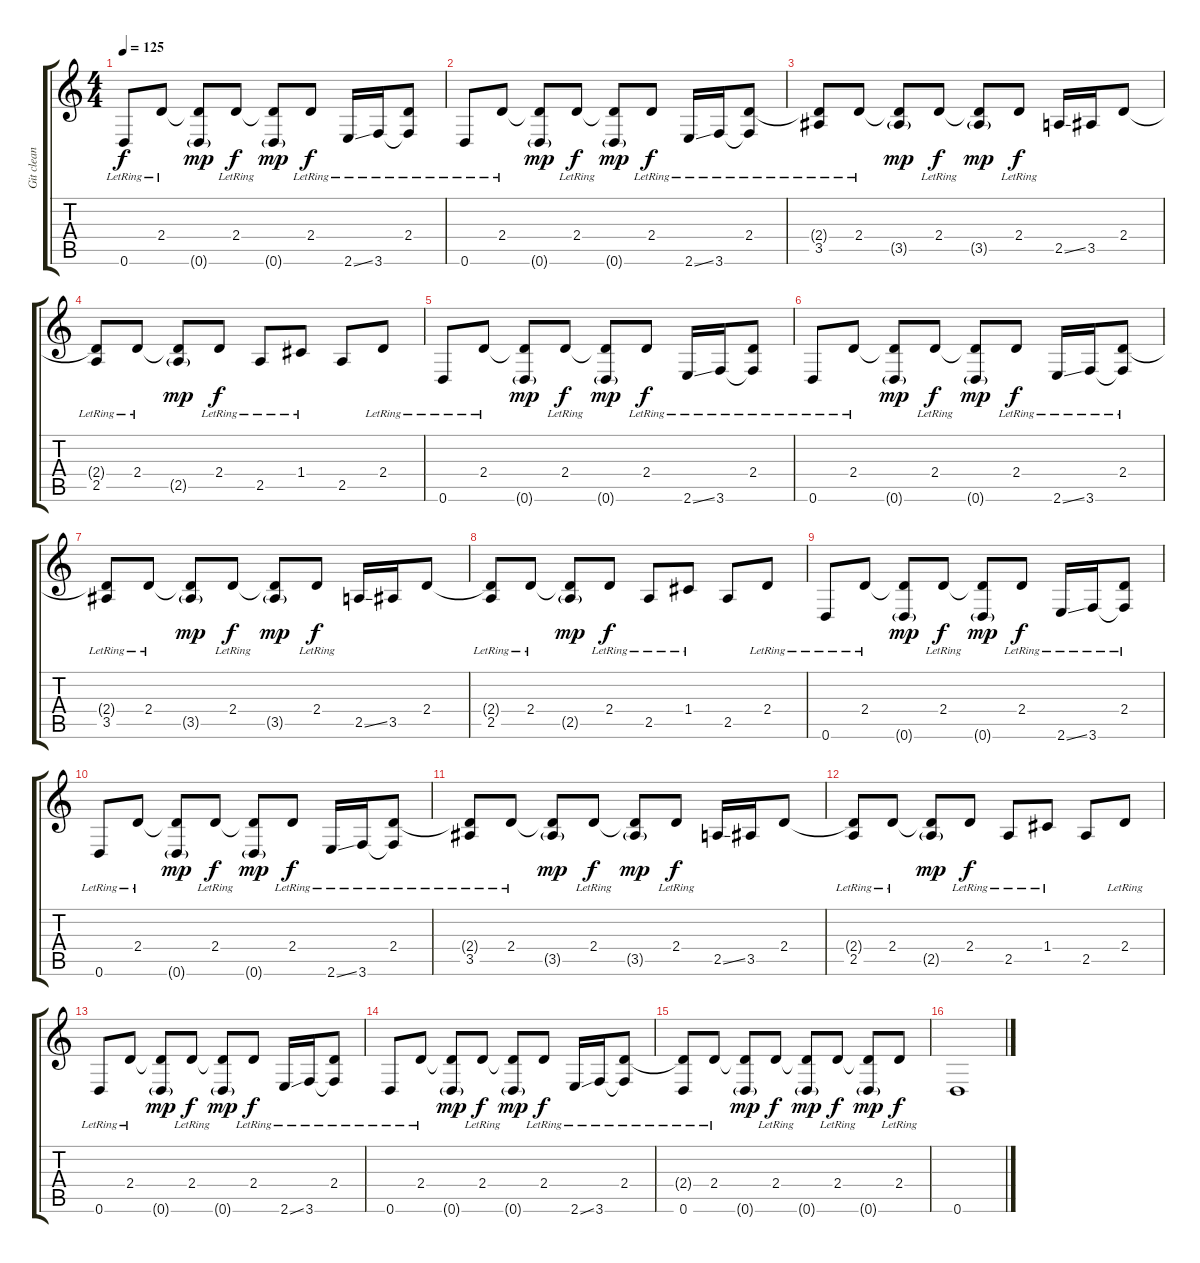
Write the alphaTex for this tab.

\track ("Git clean" "Git clean") {instrument acousticguitarsteel}
\staff {score tabs}
\tuning (D4 A3 F3 C3 G2 D2) {hide}
\ts (4 4)
\tempo 125
\clef g2
\ks c
0.6{lr}.8{dy f} 2.4{lr}.8 (2.4{t} 0.6{g}).8{dy mp} 2.4{lr}.8{dy f} (2.4{t} 0.6{g}).8{dy mp} 2.4{lr}.8{dy f} 2.6{ss lr}.16 3.6{lr}.16 (2.4{lr} 3.6{t}).8 |
0.6{lr}.8 2.4{lr}.8 (2.4{t} 0.6{g}).8{dy mp} 2.4{lr}.8{dy f} (2.4{t} 0.6{g}).8{dy mp} 2.4{lr}.8{dy f} 2.6{ss lr}.16 3.6{lr}.16 (2.4{lr} 3.6{t}).8 |
(2.4{t} 3.5{lr}).8 2.4{lr}.8 (2.4{t} 3.5{g}).8{dy mp} 2.4{lr}.8{dy f} (2.4{t} 3.5{g}).8{dy mp} 2.4{lr}.8{dy f} 2.5{ss}.16 3.5.16 2.4.8 |
(2.4{t} 2.5{lr}).8 2.4{lr}.8 (2.4{t} 2.5{g}).8{dy mp} 2.4{lr}.8{dy f} 2.5{lr}.8 1.4{lr}.8 2.5.8 2.4{lr}.8 |
0.6{lr}.8 2.4{lr}.8 (2.4{t} 0.6{g}).8{dy mp} 2.4{lr}.8{dy f} (2.4{t} 0.6{g}).8{dy mp} 2.4{lr}.8{dy f} 2.6{ss lr}.16 3.6{lr}.16 (2.4{lr} 3.6{t}).8 |
0.6{lr}.8 2.4{lr}.8 (2.4{t} 0.6{g}).8{dy mp} 2.4{lr}.8{dy f} (2.4{t} 0.6{g}).8{dy mp} 2.4{lr}.8{dy f} 2.6{ss lr}.16 3.6{lr}.16 (2.4{lr} 3.6{t}).8 |
(2.4{t} 3.5{lr}).8 2.4{lr}.8 (2.4{t} 3.5{g}).8{dy mp} 2.4{lr}.8{dy f} (2.4{t} 3.5{g}).8{dy mp} 2.4{lr}.8{dy f} 2.5{ss}.16 3.5.16 2.4.8 |
(2.4{t} 2.5{lr}).8 2.4{lr}.8 (2.4{t} 2.5{g}).8{dy mp} 2.4{lr}.8{dy f} 2.5{lr}.8 1.4{lr}.8 2.5.8 2.4{lr}.8 |
0.6{lr}.8 2.4{lr}.8 (2.4{t} 0.6{g}).8{dy mp} 2.4{lr}.8{dy f} (2.4{t} 0.6{g}).8{dy mp} 2.4{lr}.8{dy f} 2.6{ss lr}.16 3.6{lr}.16 (2.4{lr} 3.6{t}).8 |
0.6{lr}.8 2.4{lr}.8 (2.4{t} 0.6{g}).8{dy mp} 2.4{lr}.8{dy f} (2.4{t} 0.6{g}).8{dy mp} 2.4{lr}.8{dy f} 2.6{ss lr}.16 3.6{lr}.16 (2.4{lr} 3.6{t}).8 |
(2.4{t} 3.5{lr}).8 2.4{lr}.8 (2.4{t} 3.5{g}).8{dy mp} 2.4{lr}.8{dy f} (2.4{t} 3.5{g}).8{dy mp} 2.4{lr}.8{dy f} 2.5{ss}.16 3.5.16 2.4.8 |
(2.4{t} 2.5{lr}).8 2.4{lr}.8 (2.4{t} 2.5{g}).8{dy mp} 2.4{lr}.8{dy f} 2.5{lr}.8 1.4{lr}.8 2.5.8 2.4{lr}.8 |
0.6{lr}.8 2.4{lr}.8 (2.4{t} 0.6{g}).8{dy mp} 2.4{lr}.8{dy f} (2.4{t} 0.6{g}).8{dy mp} 2.4{lr}.8{dy f} 2.6{ss lr}.16 3.6{lr}.16 (2.4{lr} 3.6{t}).8 |
0.6{lr}.8 2.4{lr}.8 (2.4{t} 0.6{g}).8{dy mp} 2.4{lr}.8{dy f} (2.4{t} 0.6{g}).8{dy mp} 2.4{lr}.8{dy f} 2.6{ss lr}.16 3.6{lr}.16 (2.4{lr} 3.6{t}).8 |
(2.4{t} 0.6{lr}).8 2.4{lr}.8 (2.4{t} 0.6{g}).8{dy mp} 2.4{lr}.8{dy f} (2.4{t} 0.6{g}).8{dy mp} 2.4{lr}.8{dy f} (2.4{t} 0.6{g}).8{dy mp} 2.4{lr}.8{dy f} |
0.6.1
